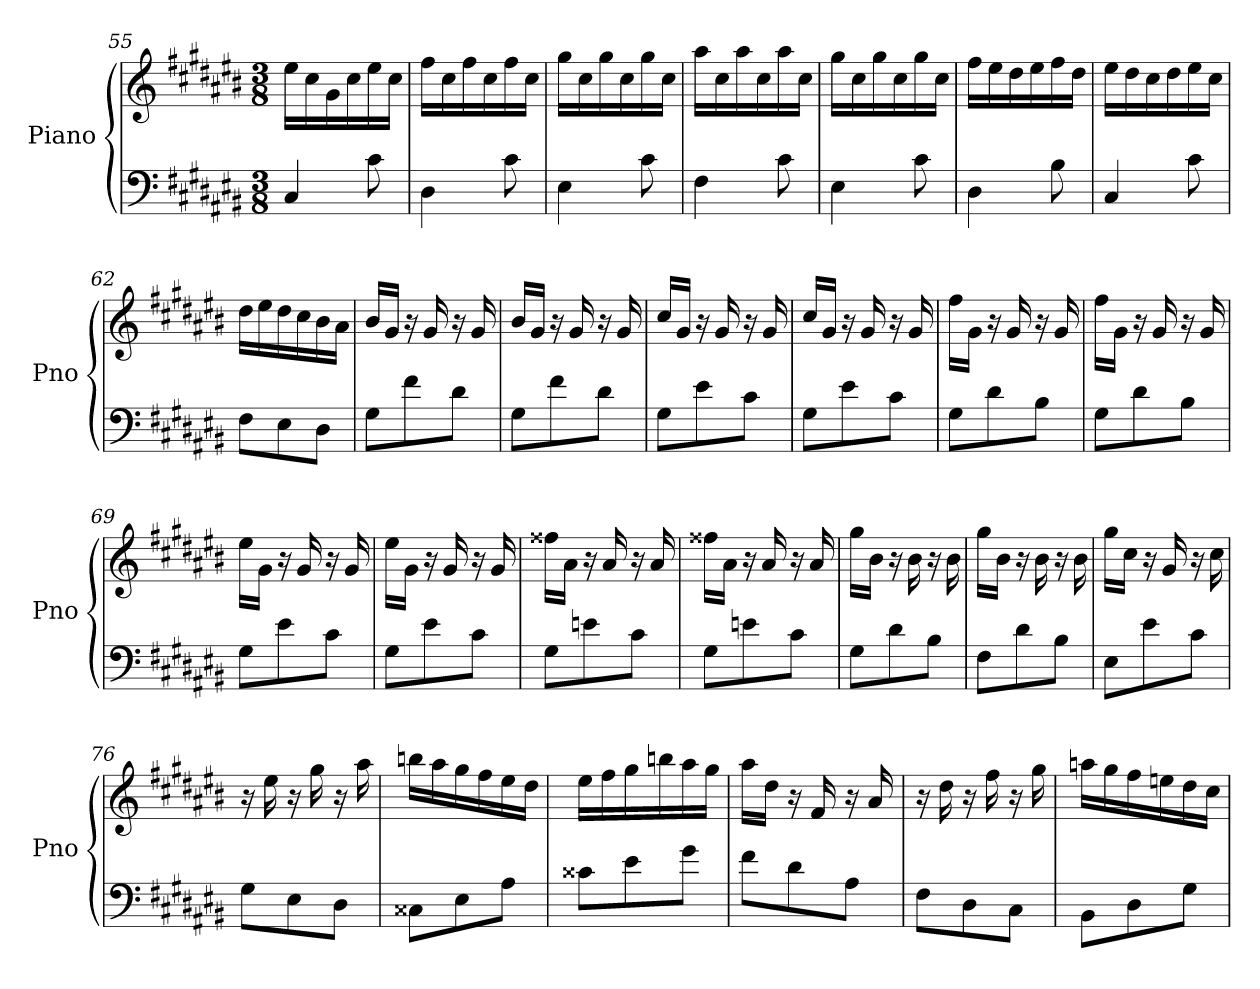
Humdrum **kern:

**kern	**kern
*part1	*part1
*staff2	*staff1
*I"Piano	*
*I'Pno	*
!!LO:LB:g=z
*clefF4	*clefG2
*k[f#c#g#d#a#e#b#]	*k[f#c#g#d#a#e#b#]
*C#:	*C#:
*M3/8	*M3/8
=55	=55
4C#	16ee#LL
.	16cc#
.	16g#
.	16cc#
8c#	16ee#
.	16cc#JJ
=56	=56
4D#	16ff#LL
.	16cc#
.	16ff#
.	16cc#
8c#	16ff#
.	16cc#JJ
=57	=57
4E#	16gg#LL
.	16cc#
.	16gg#
.	16cc#
8c#	16gg#
.	16cc#JJ
=58	=58
4F#	16aa#LL
.	16cc#
.	16aa#
.	16cc#
8c#	16aa#
.	16cc#JJ
=59	=59
4E#	16gg#LL
.	16cc#
.	16gg#
.	16cc#
8c#	16gg#
.	16cc#JJ
=60	=60
4D#	16ff#LL
.	16ee#
.	16dd#
.	16ee#
8B#	16ff#
.	16dd#JJ
!!LO:LB:g=z
=61	=61
4C#	16ee#LL
.	16dd#
.	16cc#
.	16dd#
8c#	16ee#
.	16cc#JJ
=62	=62
8F#L	16dd#LL
.	16ee#
8E#	16dd#
.	16cc#
8D#J	16b#
.	16a#JJ
=63	=63
8G#L	16b#LL
.	16g#JJ
8f#	16r
.	16g#
8d#J	16r
.	16g#
=64	=64
8G#L	16b#LL
.	16g#JJ
8f#	16r
.	16g#
8d#J	16r
.	16g#
=65	=65
8G#L	16cc#LL
.	16g#JJ
8e#	16r
.	16g#
8c#J	16r
.	16g#
=66	=66
8G#L	16cc#LL
.	16g#JJ
8e#	16r
.	16g#
8c#J	16r
.	16g#
!!LO:LB:g=z
=67	=67
8G#L	16ff#LL
.	16g#JJ
8d#	16r
.	16g#
8B#J	16r
.	16g#
=68	=68
8G#L	16ff#LL
.	16g#JJ
8d#	16r
.	16g#
8B#J	16r
.	16g#
=69	=69
8G#L	16ee#LL
.	16g#JJ
8e#	16r
.	16g#
8c#J	16r
.	16g#
=70	=70
8G#L	16ee#LL
.	16g#JJ
8e#	16r
.	16g#
8c#J	16r
.	16g#
=71	=71
8G#L	16ff##XLL
.	16a#JJ
8en	16r
.	16a#
8c#J	16r
.	16a#
=72	=72
8G#L	16ff##XLL
.	16a#JJ
8en	16r
.	16a#
8c#J	16r
.	16a#
!!LO:LB:g=z
=73	=73
8G#L	16gg#LL
.	16b#JJ
8d#	16r
.	16b#
8B#J	16r
.	16b#
=74	=74
8F#L	16gg#LL
.	16b#JJ
8d#	16r
.	16b#
8B#J	16r
.	16b#
=75	=75
8E#L	16gg#LL
.	16cc#JJ
8e#	16r
.	16g#
8c#J	16r
.	16cc#
=76	=76
8G#L	16r
.	16ee#
8E#	16r
.	16gg#
8D#J	16r
.	16aa#
=77	=77
8C##XL	16bbnLL
.	16aa#
8E#	16gg#
.	16ff#
8A#J	16ee#
.	16dd#JJ
=78	=78
8c##XL	16ee#LL
.	16ff#
8e#	16gg#
.	16bbn
8g#J	16aa#
.	16gg#JJ
!!LO:LB:g=z
=79	=79
8f#L	16aa#LL
.	16dd#JJ
8d#	16r
.	16f#
8A#J	16r
.	16a#
=80	=80
8F#L	16r
.	16dd#
8D#	16r
.	16ff#
8C#J	16r
.	16gg#
=81	=81
8BB#L	16aanLL
.	16gg#
8D#	16ff#
.	16een
8G#J	16dd#
.	16cc#JJ
=	=
*-	*-
